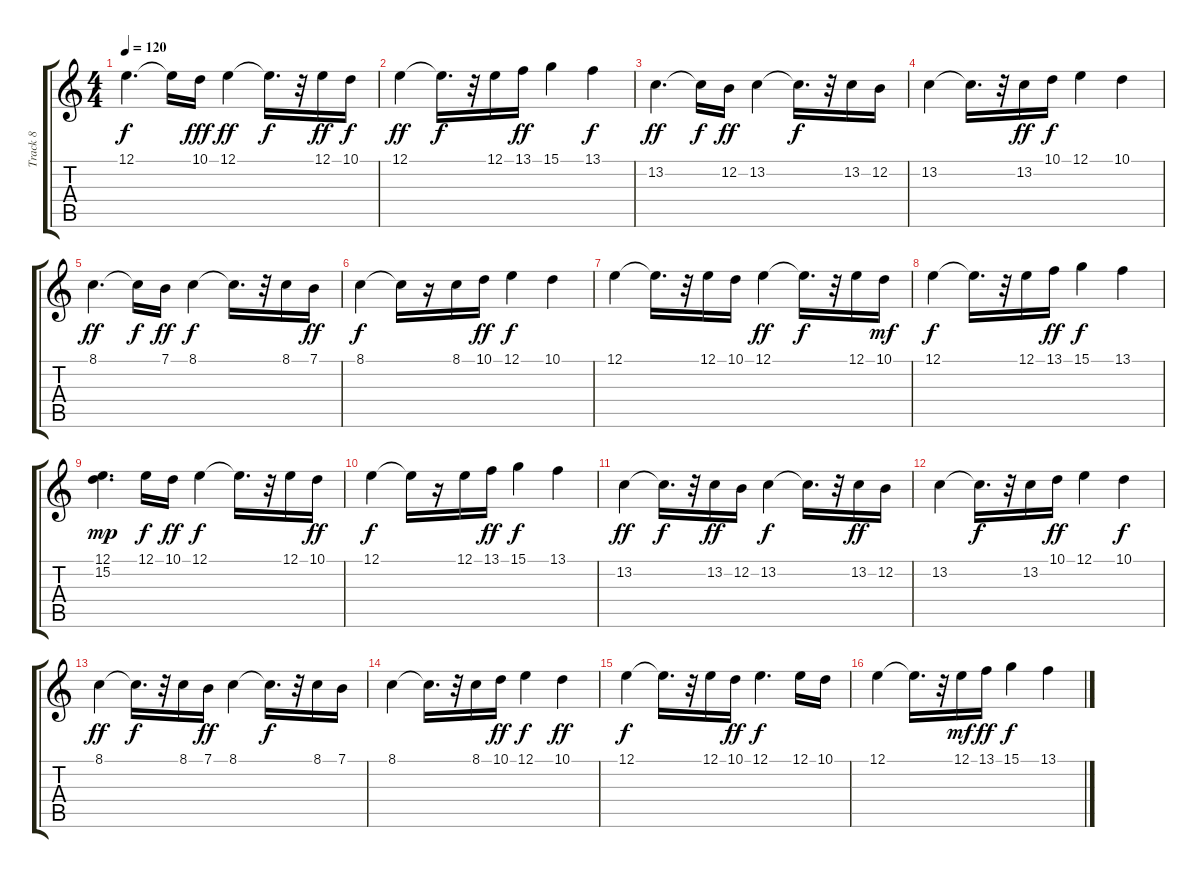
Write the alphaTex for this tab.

\track ("Track 8" "Track 8") {instrument acousticgrandpiano}
\staff {score tabs}
\tuning (E4 B3 G3 D3 A2 E2) {hide}
\ts (4 4)
\tempo 120
\clef g2
\ks c
12.1.4{d dy f} 12.1{t}.16 10.1.16{dy fff} 12.1.4{dy ff} 12.1{t}.16{d dy f} r.32 12.1.16{dy ff} 10.1.16{dy f} |
12.1.4{dy ff} 12.1{t}.16{d dy f} r.32 12.1.16 13.1.16{dy ff} 15.1.4 13.1.4{dy f} |
13.2.4{d dy ff} 13.2{t}.16{dy f} 12.2.16{dy ff} 13.2.4 13.2{t}.16{d dy f} r.32 13.2.16 12.2.16 |
13.2.4 13.2{t}.16{d} r.32 13.2.16{dy ff} 10.1.16{dy f} 12.1.4 10.1.4 |
8.1.4{d dy ff} 8.1{t}.16{dy f} 7.1.16{dy ff} 8.1.4{dy f} 8.1{t}.16{d} r.32 8.1.16 7.1.16{dy ff} |
8.1.4{dy f} 8.1{t}.16 r.16 8.1.16 10.1.16{dy ff} 12.1.4{dy f} 10.1.4 |
12.1.4 12.1{t}.16{d} r.32 12.1.16 10.1.16 12.1.4{dy ff} 12.1{t}.16{d dy f} r.32 12.1.16 10.1.16{dy mf} |
12.1.4{dy f} 12.1{t}.16{d} r.32 12.1.16 13.1.16{dy ff} 15.1.4{dy f} 13.1.4 |
(12.1 15.2).4{d dy mp} 12.1.16{dy f} 10.1.16{dy ff} 12.1.4{dy f} 12.1{t}.16{d} r.32 12.1.16 10.1.16{dy ff} |
12.1.4{dy f} 12.1{t}.16 r.16 12.1.16 13.1.16{dy ff} 15.1.4{dy f} 13.1.4 |
13.2.4{dy ff} 13.2{t}.16{d dy f} r.32 13.2.16{dy ff} 12.2.16 13.2.4{dy f} 13.2{t}.16{d} r.32 13.2.16{dy ff} 12.2.16 |
13.2.4 13.2{t}.16{d dy f} r.32 13.2.16 10.1.16{dy ff} 12.1.4 10.1.4{dy f} |
8.1.4{dy ff} 8.1{t}.16{d dy f} r.32 8.1.16 7.1.16{dy ff} 8.1.4 8.1{t}.16{d dy f} r.32 8.1.16 7.1.16 |
8.1.4 8.1{t}.16{d} r.32 8.1.16 10.1.16{dy ff} 12.1.4{dy f} 10.1.4{dy ff} |
12.1.4{dy f} 12.1{t}.16{d} r.32 12.1.16 10.1.16{dy ff} 12.1.4{d dy f} 12.1.16 10.1.16 |
12.1.4 12.1{t}.16{d} r.32 12.1.16{dy mf} 13.1.16{dy ff} 15.1.4{dy f} 13.1.4
